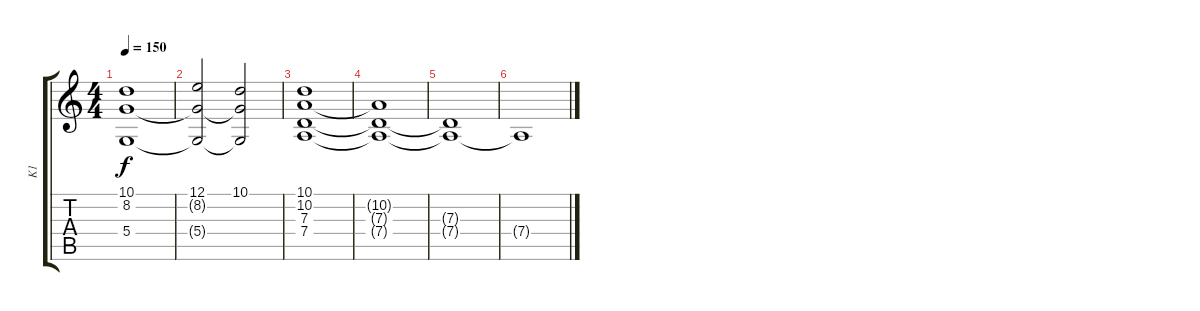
\track ("K1" "K1") {instrument stringensemble2}
\staff {score tabs}
\tuning (E4 B3 G3 D3 A2 D2) {hide}
\ts (4 4)
\tempo 150
\clef g2
\ks c
(10.1 8.2 5.4).1{dy f} |
(12.1 8.2{t} 5.4{t}).2 (10.1 8.2{t} 5.4{t}).2 |
(10.1 10.2 7.3 7.4).1 |
(10.2{t} 7.3{t} 7.4{t}).1 |
(7.3{t} 7.4{t}).1 |
7.4{t}.1
